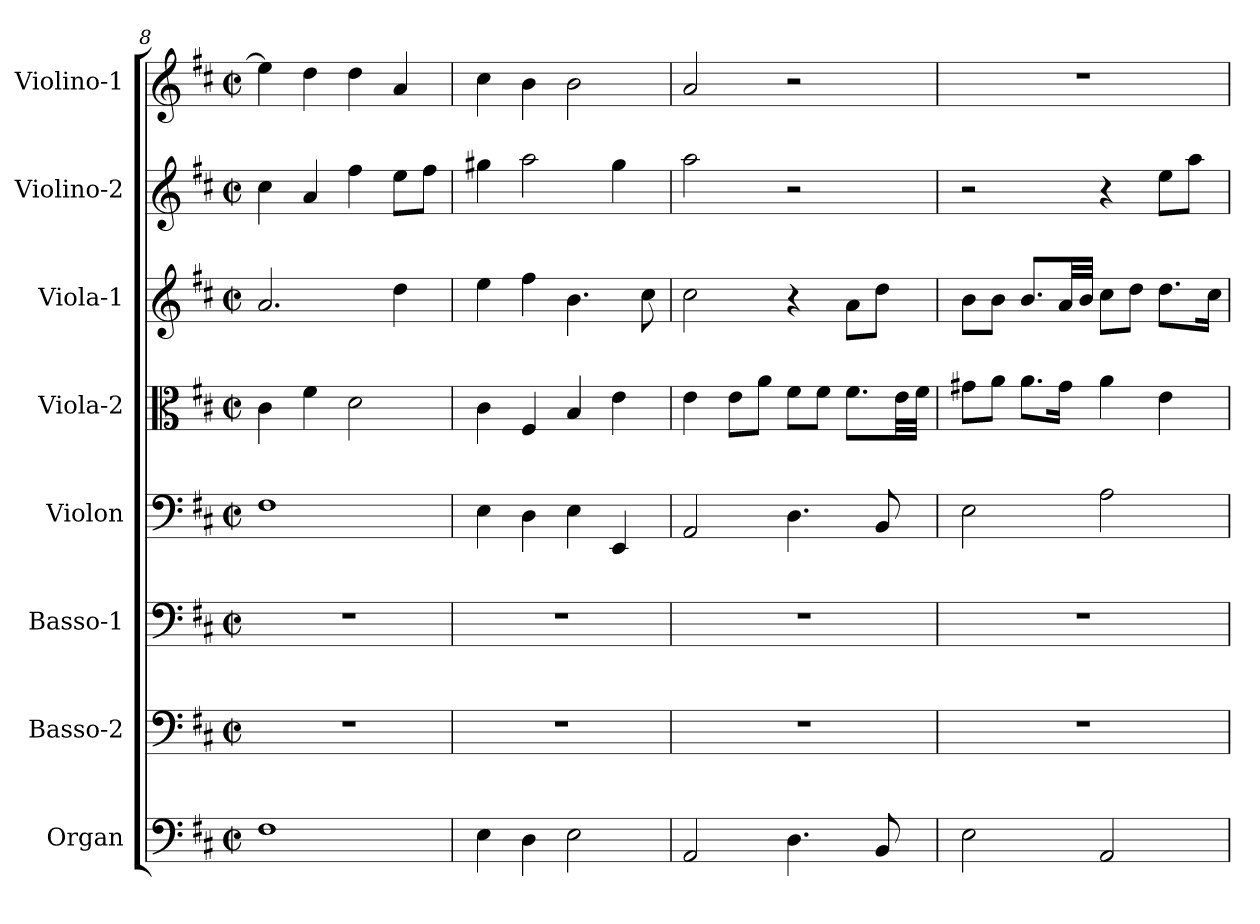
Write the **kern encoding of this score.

**kern	**kern	**kern	**kern	**kern	**kern	**kern	**kern
*part8	*part7	*part6	*part5	*part4	*part3	*part2	*part1
*staff8	*staff7	*staff6	*staff5	*staff4	*staff3	*staff2	*staff1
*I"Organ	*I"Basso-2	*I"Basso-1	*I"Violon	*I"Viola-2	*I"Viola-1	*I"Violino-2	*I"Violino-1
*I'Org	*I'B2	*I'B1	*I'Vn	*I'Va-2	*I'Va-1	*I'Vi-2	*I'Vi-1
*clefF4	*clefF4	*clefF4	*clefF4	*clefC3	*clefG2	*clefG2	*clefG2
*k[f#c#]	*k[f#c#]	*k[f#c#]	*k[f#c#]	*k[f#c#]	*k[f#c#]	*k[f#c#]	*k[f#c#]
*D:	*D:	*D:	*D:	*D:	*D:	*D:	*D:
*M2/2	*M2/2	*M2/2	*M2/2	*M2/2	*M2/2	*M2/2	*M2/2
*met(c|)	*met(c|)	*met(c|)	*met(c|)	*met(c|)	*met(c|)	*met(c|)	*met(c|)
=8	=8	=8	=8	=8	=8	=8	=8
1F#	1r	1r	1F#	4c#\	2.a/	4cc#\	4ee\]
.	.	.	.	4f#\	.	4a/	4dd\
.	.	.	.	2d\	.	4ff#\	4dd\
.	.	.	.	.	4dd\	8ee\L	4a/
.	.	.	.	.	.	8ff#\J	.
!!LO:LB:g=z
=9	=9	=9	=9	=9	=9	=9	=9
4E\	1r	1r	4E\	4c#\	4ee\	4gg#X\	4cc#\
4D\	.	.	4D\	4F#/	4ff#\	2aa\	4b\
2E\	.	.	4E\	4B/	4.b\	.	2b\
.	.	.	4EE/	4e\	.	4gg#\	.
.	.	.	.	.	8cc#\	.	.
=10	=10	=10	=10	=10	=10	=10	=10
2AA/	1r	1r	2AA/	4e\	2cc#\	2aa\	2a/
.	.	.	.	8e\L	.	.	.
.	.	.	.	8a\J	.	.	.
4.D\	.	.	4.D\	8f#\L	4r	2r	2r
.	.	.	.	8f#\J	.	.	.
.	.	.	.	8.f#\L	8a\L	.	.
8BB/	.	.	8BB/	.	8dd\J	.	.
.	.	.	.	32e\LL	.	.	.
.	.	.	.	32f#\JJJ	.	.	.
=11	=11	=11	=11	=11	=11	=11	=11
2E\	1r	1r	2E\	8g#X\L	8b\L	2r	1r
.	.	.	.	8a\J	8b\J	.	.
.	.	.	.	8.a\L	8.b/L	.	.
.	.	.	.	16g#\Jk	32a/LL	.	.
.	.	.	.	.	32b/JJJ	.	.
2AA/	.	.	2A\	4a\	8cc#\L	4r	.
.	.	.	.	.	8dd\J	.	.
.	.	.	.	4e\	8.dd\L	8ee\L	.
.	.	.	.	.	.	8aa\J	.
.	.	.	.	.	16cc#\Jk	.	.
=	=	=	=	=	=	=	=
*-	*-	*-	*-	*-	*-	*-	*-
